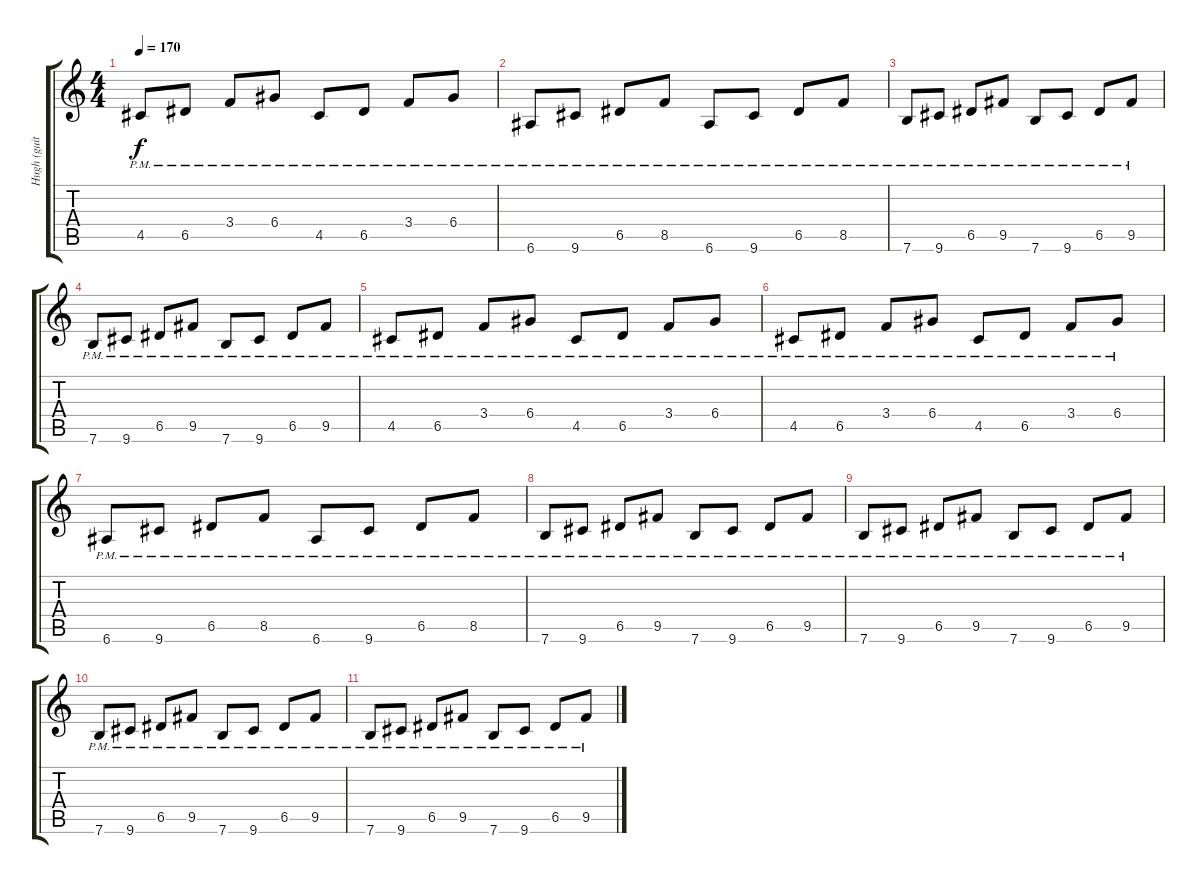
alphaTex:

\track ("Hugh (guitar)" "Hugh (guit") {instrument overdrivenguitar}
\staff {score tabs}
\tuning (E4 B3 G3 D3 A2 E2) {hide}
\ts (4 4)
\tempo 170
\clef g2
\ks c
4.5{pm}.8{dy f} 6.5{pm}.8 3.4{pm}.8 6.4{pm}.8 4.5{pm}.8 6.5{pm}.8 3.4{pm}.8 6.4{pm}.8 |
6.6{pm}.8 9.6{pm}.8 6.5{pm}.8 8.5{pm}.8 6.6{pm}.8 9.6{pm}.8 6.5{pm}.8 8.5{pm}.8 |
7.6{pm}.8 9.6{pm}.8 6.5{pm}.8 9.5{pm}.8 7.6{pm}.8 9.6{pm}.8 6.5{pm}.8 9.5{pm}.8 |
7.6{pm}.8 9.6{pm}.8 6.5{pm}.8 9.5{pm}.8 7.6{pm}.8 9.6{pm}.8 6.5{pm}.8 9.5{pm}.8 |
4.5{pm}.8 6.5{pm}.8 3.4{pm}.8 6.4{pm}.8 4.5{pm}.8 6.5{pm}.8 3.4{pm}.8 6.4{pm}.8 |
4.5{pm}.8 6.5{pm}.8 3.4{pm}.8 6.4{pm}.8 4.5{pm}.8 6.5{pm}.8 3.4{pm}.8 6.4{pm}.8 |
6.6{pm}.8 9.6{pm}.8 6.5{pm}.8 8.5{pm}.8 6.6{pm}.8 9.6{pm}.8 6.5{pm}.8 8.5{pm}.8 |
7.6{pm}.8 9.6{pm}.8 6.5{pm}.8 9.5{pm}.8 7.6{pm}.8 9.6{pm}.8 6.5{pm}.8 9.5{pm}.8 |
7.6{pm}.8 9.6{pm}.8 6.5{pm}.8 9.5{pm}.8 7.6{pm}.8 9.6{pm}.8 6.5{pm}.8 9.5{pm}.8 |
7.6{pm}.8 9.6{pm}.8 6.5{pm}.8 9.5{pm}.8 7.6{pm}.8 9.6{pm}.8 6.5{pm}.8 9.5{pm}.8 |
7.6{pm}.8 9.6{pm}.8 6.5{pm}.8 9.5{pm}.8 7.6{pm}.8 9.6{pm}.8 6.5{pm}.8 9.5{pm}.8
